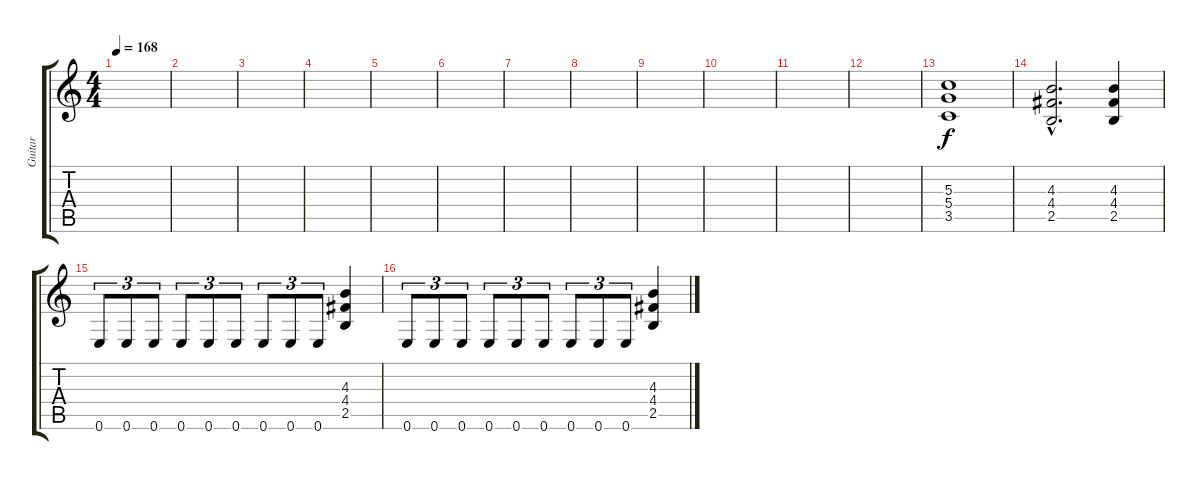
\track ("Guitar " "Guitar ") {instrument overdrivenguitar}
\staff {score tabs}
\tuning (E4 B3 G3 D3 A2 E2) {hide}
\ts (4 4)
\tempo 168
\clef g2
\ks c
|
|
|
|
|
|
|
|
|
|
|
|
(5.3 5.4 3.5).1 |
(4.3{hac} 4.4{hac} 2.5{hac}).2{d} (4.3 4.4 2.5).4 |
0.6.8{tu (3 2)} 0.6.8{tu (3 2)} 0.6.8{tu (3 2)} 0.6.8{tu (3 2)} 0.6.8{tu (3 2)} 0.6.8{tu (3 2)} 0.6.8{tu (3 2)} 0.6.8{tu (3 2)} 0.6.8{tu (3 2)} (4.3 4.4 2.5).4 |
0.6.8{tu (3 2)} 0.6.8{tu (3 2)} 0.6.8{tu (3 2)} 0.6.8{tu (3 2)} 0.6.8{tu (3 2)} 0.6.8{tu (3 2)} 0.6.8{tu (3 2)} 0.6.8{tu (3 2)} 0.6.8{tu (3 2)} (4.3 4.4 2.5).4
